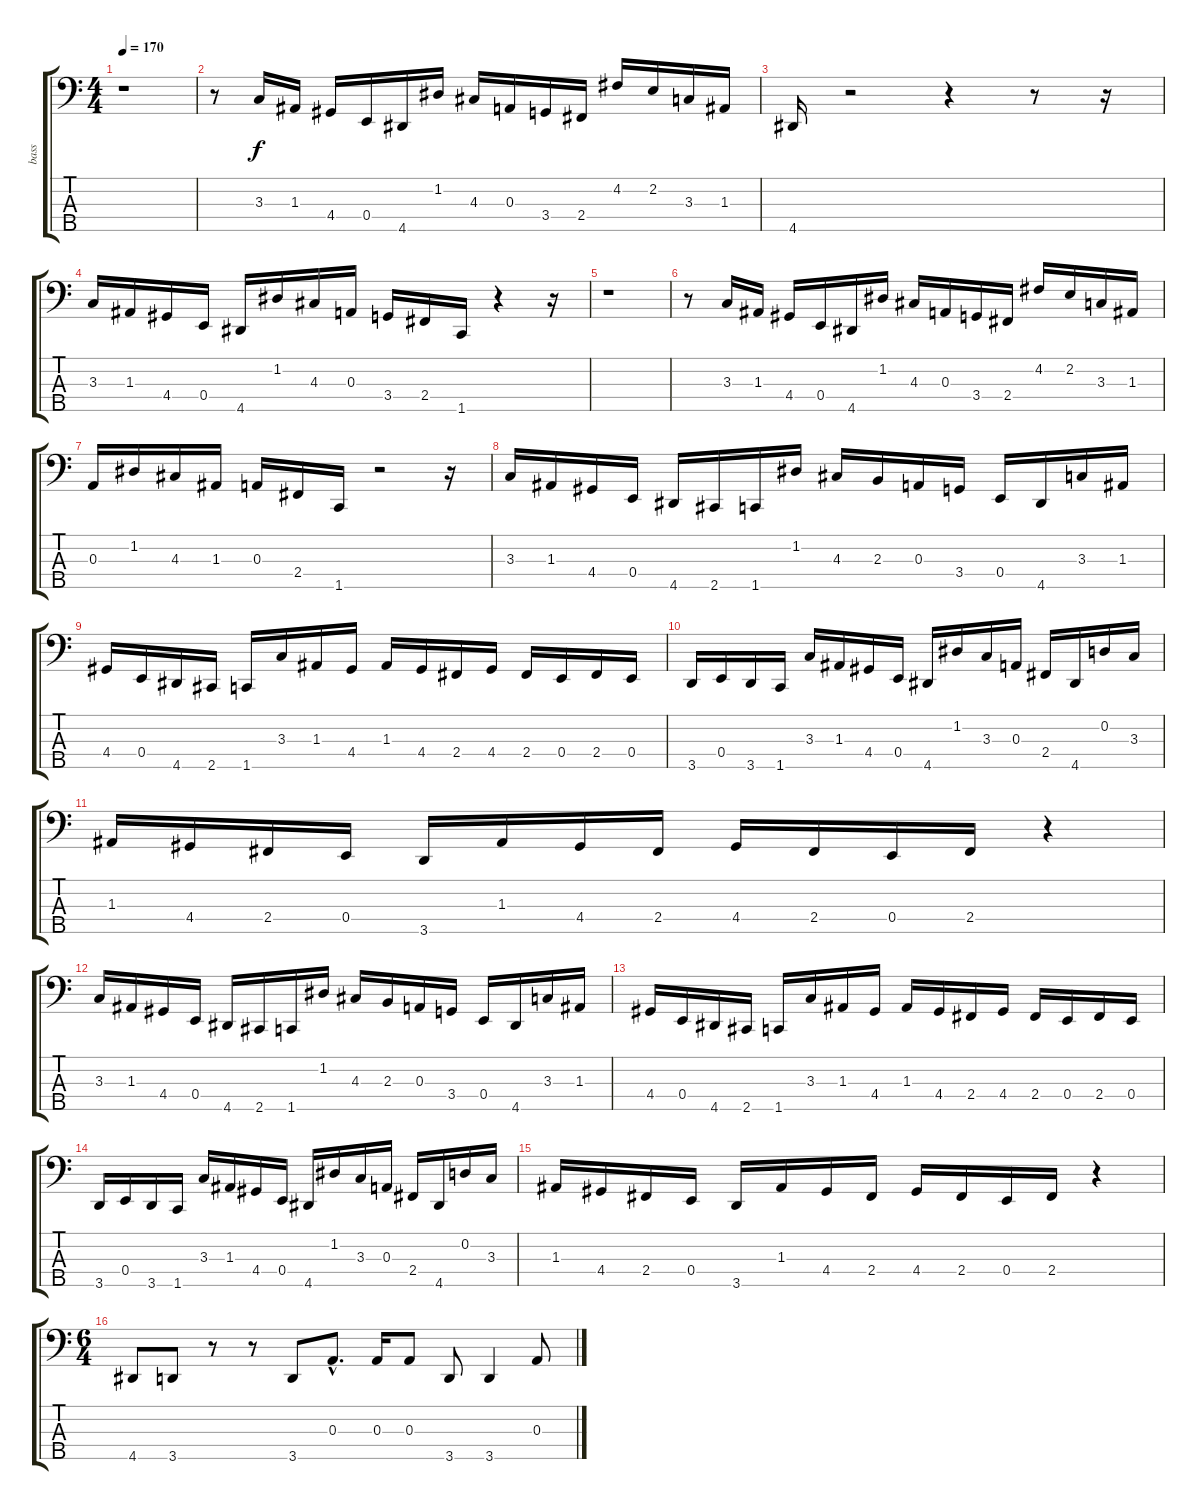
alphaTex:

\track ("bass" "bass") {instrument electricbasspick}
\staff {score tabs}
\tuning (G2 D2 A1 E1 B0) {hide}
\ts (4 4)
\tempo 170
\clef f4
\ks c
r.1{dy f} |
r.8 3.3.16 1.3.16 4.4.16 0.4.16 4.5.16 1.2.16 4.3.16 0.3.16 3.4.16 2.4.16 4.2.16 2.2.16 3.3.16 1.3.16 |
4.5.16 r.2 r.4 r.8 r.16 |
3.3.16 1.3.16 4.4.16 0.4.16 4.5.16 1.2.16 4.3.16 0.3.16 3.4.16 2.4.16 1.5.16 r.4 r.16 |
r.1 |
r.8 3.3.16 1.3.16 4.4.16 0.4.16 4.5.16 1.2.16 4.3.16 0.3.16 3.4.16 2.4.16 4.2.16 2.2.16 3.3.16 1.3.16 |
0.3.16 1.2.16 4.3.16 1.3.16 0.3.16 2.4.16 1.5.16 r.2 r.16 |
3.3.16 1.3.16 4.4.16 0.4.16 4.5.16 2.5.16 1.5.16 1.2.16 4.3.16 2.3.16 0.3.16 3.4.16 0.4.16 4.5.16 3.3.16 1.3.16 |
4.4.16 0.4.16 4.5.16 2.5.16 1.5.16 3.3.16 1.3.16 4.4.16 1.3.16 4.4.16 2.4.16 4.4.16 2.4.16 0.4.16 2.4.16 0.4.16 |
3.5.16 0.4.16 3.5.16 1.5.16 3.3.16 1.3.16 4.4.16 0.4.16 4.5.16 1.2.16 3.3.16 0.3.16 2.4.16 4.5.16 0.2.16 3.3.16 |
1.3.16 4.4.16 2.4.16 0.4.16 3.5.16 1.3.16 4.4.16 2.4.16 4.4.16 2.4.16 0.4.16 2.4.16 r.4 |
3.3.16 1.3.16 4.4.16 0.4.16 4.5.16 2.5.16 1.5.16 1.2.16 4.3.16 2.3.16 0.3.16 3.4.16 0.4.16 4.5.16 3.3.16 1.3.16 |
4.4.16 0.4.16 4.5.16 2.5.16 1.5.16 3.3.16 1.3.16 4.4.16 1.3.16 4.4.16 2.4.16 4.4.16 2.4.16 0.4.16 2.4.16 0.4.16 |
3.5.16 0.4.16 3.5.16 1.5.16 3.3.16 1.3.16 4.4.16 0.4.16 4.5.16 1.2.16 3.3.16 0.3.16 2.4.16 4.5.16 0.2.16 3.3.16 |
1.3.16 4.4.16 2.4.16 0.4.16 3.5.16 1.3.16 4.4.16 2.4.16 4.4.16 2.4.16 0.4.16 2.4.16 r.4 |
\ts (6 4)
4.5.8 3.5.8 r.8 r.8 3.5.8 0.3{hac}.8{d} 0.3.16 0.3.8 3.5.8 3.5.4 0.3.8
